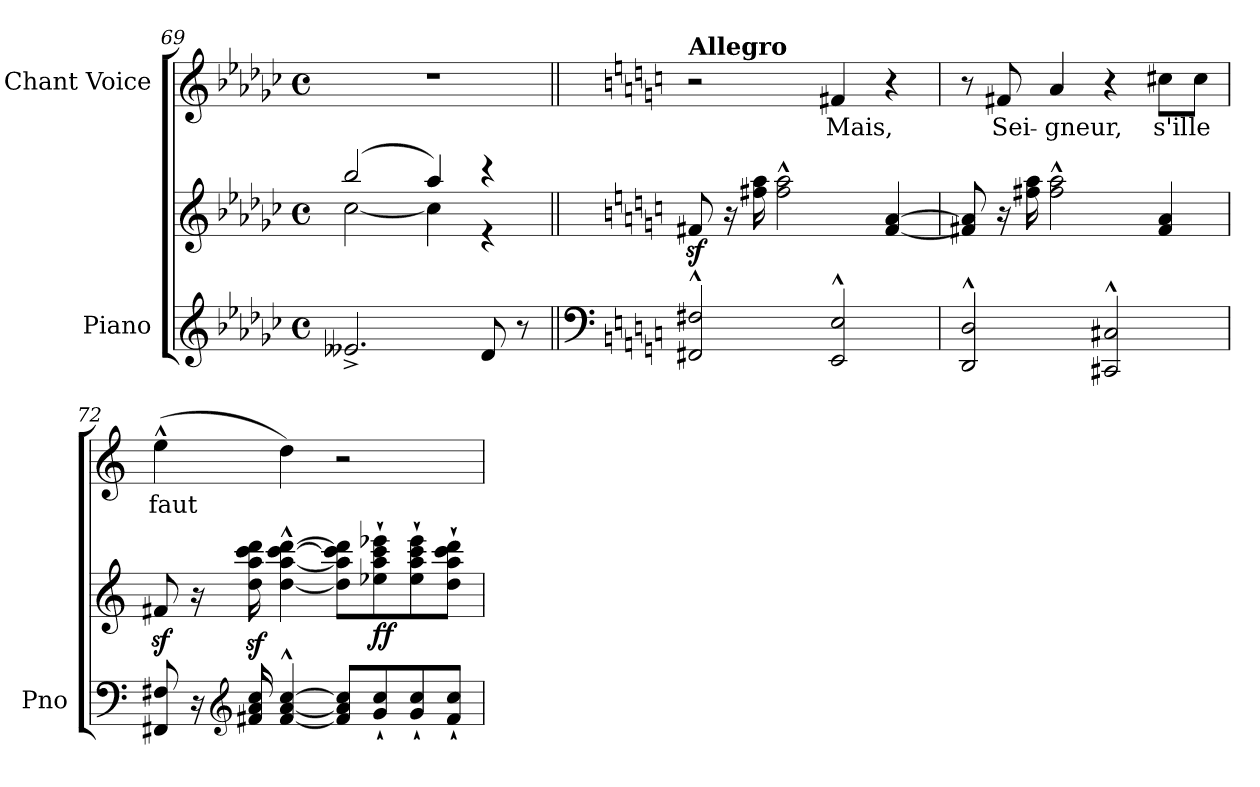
**kern	**kern	**dynam	**kern	**text
*part2	*part2	*part2	*part1	*part1
*staff3	*staff2	*staff2/3	*staff1	*staff1
*I"Piano	*	*	*I"Chant Voice	*
*I'Pno	*	*	*	*
*clefG2	*clefG2	*	*clefG2	*
*k[b-e-a-d-g-c-]	*k[b-e-a-d-g-c-]	*	*k[b-e-a-d-g-c-]	*
*M4/4	*M4/4	*	*M4/4	*
*met(c)	*met(c)	*	*met(c)	*
=69	=69	=69	=69	=69
*	*^	*	*	*
2.e--X^>/	(2bb-/	[2cc-\	.	1r	.
.	4aa-/)	4cc-\]	.	.	.
8d-/	4r	4r	.	.	.
8r	.	.	.	.	.
*	*v	*v	*	*	*
=70||	=70||	=70||	=70||	=70||
*clefF4	*	*	*	*
*k[]	*k[]	*	*k[]	*
!	!	!	!LO:TX:a:B:t=Allegro	!
2FF#X/^^ 2F#X/^^	8f#Xz</	.	2r	.
.	16r	.	.	.
.	16ff#X\ 16aa\	.	.	.
.	2ff#\^^ 2aa\^^	.	.	.
2EE/^^ 2E/^^	.	.	4f#X/	Mais,
.	[4f#/ [4a/	.	4r	.
=71	=71	=71	=71	=71
2DD/^^ 2D/^^	8f#X/] 8a/]	.	8r	.
.	16r	.	8f#X/	Sei-
.	16ff#X\ 16aa\	.	.	.
.	2ff#\^^ 2aa\^^	.	4a/	-gneur,
2CC#X/^^ 2C#X/^^	.	.	4r	.
.	4f#/ 4a/	.	8cc#X\L	s'il
.	.	.	8cc#\J	le
=72	=72	=72	=72	=72
8FF#X/ 8F#X/	8f#Xz</	.	(4ee^^\	faut
16r	16r	.	.	.
*clefG2	*	*	*	*
16f#X/ 16a/ 16cc/	16dd\z< 16aa\z< 16ccc\z< 16ddd\z<	.	.	.
[<4f#/^^ [4a/^^ [4cc/^^	[4dd\^^ [4aa\^^ [4ccc\^^ [4ddd\^^	.	4dd\)	.
8f#/] 8a/] 8cc/]L	8dd\] 8aa\] 8ccc\] 8ddd\]L	.	2r	.
!	!	!LO:DY:b	!	!
8g/`> 8cc/`>	8ee-X\` 8aa\` 8ccc\` 8eee-X\`	ff	.	.
8g/`> 8cc/`>	8ee-\` 8aa\` 8ccc\` 8eee-\`	.	.	.
8f#/`> 8cc/`>J	8dd\` 8aa\` 8ccc\` 8ddd\`J	.	.	.
=	=	=	=	=
*-	*-	*-	*-	*-
